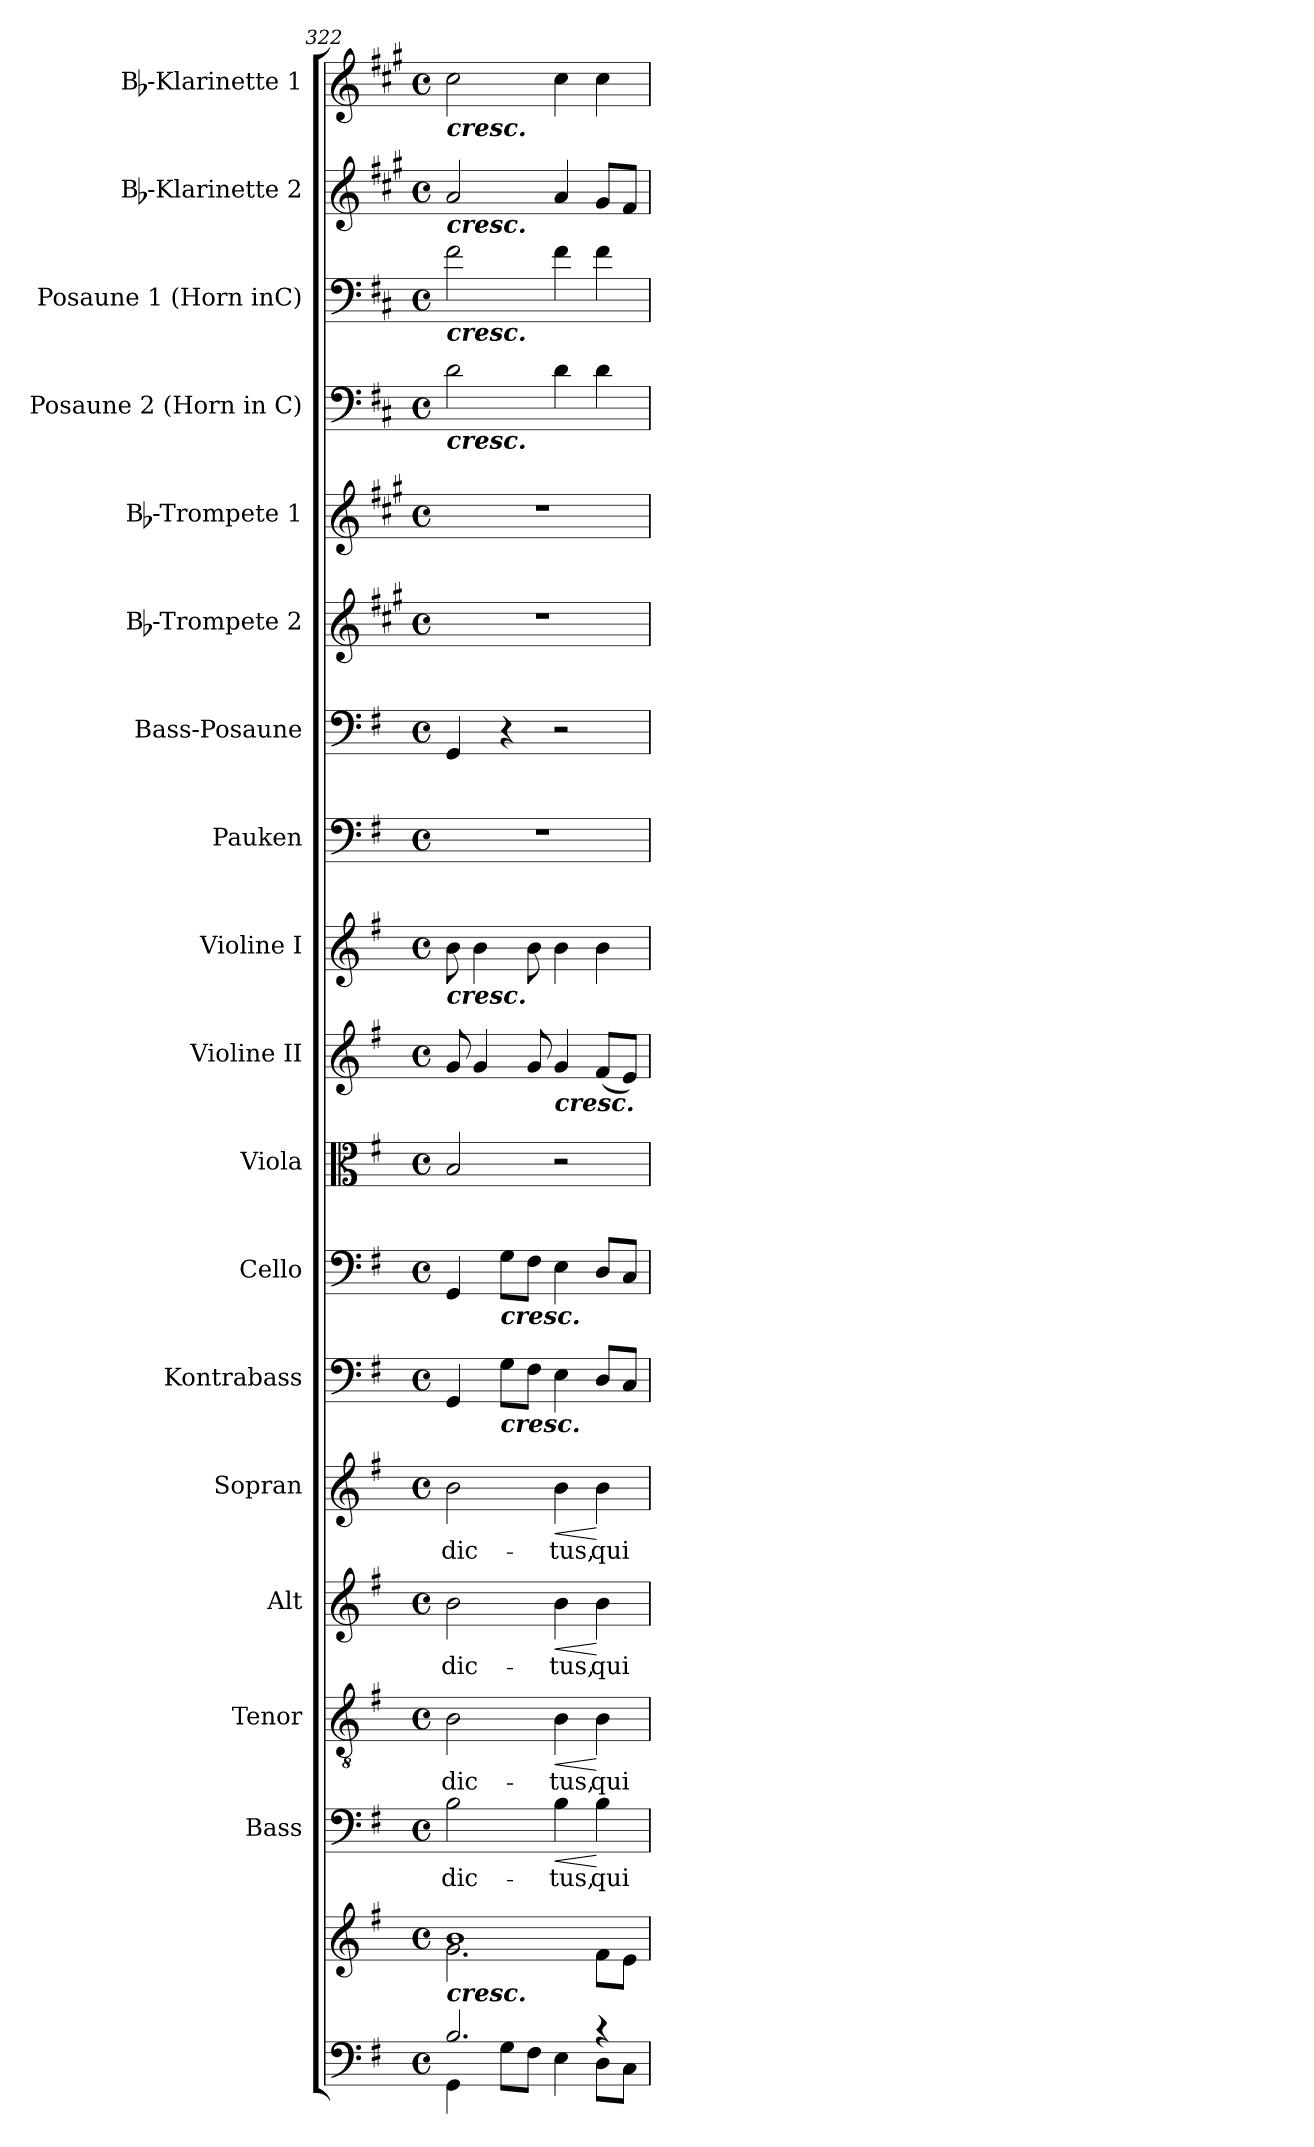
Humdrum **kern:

**kern	**kern	**kern	**text	**dynam	**kern	**text	**dynam	**kern	**text	**dynam	**kern	**text	**dynam	**kern	**kern	**kern	**kern	**kern	**kern	**kern	**kern	**kern	**kern	**kern	**kern	**kern
*part18	*part18	*part17	*part17	*part17	*part16	*part16	*part16	*part15	*part15	*part15	*part14	*part14	*part14	*part13	*part12	*part11	*part10	*part9	*part8	*part7	*part6	*part5	*part4	*part3	*part2	*part1
*staff19	*staff18	*staff17	*staff17	*staff17	*staff16	*staff16	*staff16	*staff15	*staff15	*staff15	*staff14	*staff14	*staff14	*staff13	*staff12	*staff11	*staff10	*staff9	*staff8	*staff7	*staff6	*staff5	*staff4	*staff3	*staff2	*staff1
*	*	*I"Bass	*	*	*I"Tenor	*	*	*I"Alt	*	*	*I"Sopran	*	*	*I"Kontrabass	*I"Cello	*I"Viola	*I"Violine II	*I"Violine I	*I"Pauken	*I"Bass-Posaune	*I"Bb-Trompete 2	*I"Bb-Trompete 1	*I"Posaune 2 (Horn in C)	*I"Posaune 1 (Horn inC)	*I"Bb-Klarinette 2	*I"Bb-Klarinette 1
*	*	*I'B.	*	*	*I'T.	*	*	*I'A.	*	*	*I'S.	*	*	*I'Kb.	*	*I'Vla.	*I'Vl. II	*I'Vl. I	*I'Pk.	*I'B-Pos.	*I'Bb Trp. 2	*I'Bb Trp. 1	*I'Pos. 2	*I'Pos. 1	*I'Bb Kl. 2	*I'Bb Kl. 1
*clefF4	*clefG2	*clefF4	*	*	*clefGv2	*	*	*clefG2	*	*	*clefG2	*	*	*clefF4	*clefF4	*clefC3	*clefG2	*clefG2	*clefF4	*clefF4	*clefG2	*clefG2	*clefF4	*clefF4	*clefG2	*clefG2
*	*	*	*	*	*	*	*	*	*	*	*	*	*	*ITrd7c12	*	*	*	*	*	*	*ITrd1c2	*ITrd1c2	*ITrd4c7	*ITrd4c7	*ITrd1c2	*ITrd1c2
*k[f#]	*k[f#]	*k[f#]	*	*	*k[f#]	*	*	*k[f#]	*	*	*k[f#]	*	*	*k[f#]	*k[f#]	*k[f#]	*k[f#]	*k[f#]	*k[f#]	*k[f#]	*k[f#]	*k[f#]	*k[f#]	*k[f#]	*k[f#]	*k[f#]
*G:	*G:	*G:	*	*	*G:	*	*	*G:	*	*	*G:	*	*	*G:	*G:	*G:	*G:	*G:	*G:	*G:	*G:	*G:	*G:	*G:	*G:	*G:
*M4/4	*M4/4	*M4/4	*	*	*M4/4	*	*	*M4/4	*	*	*M4/4	*	*	*M4/4	*M4/4	*M4/4	*M4/4	*M4/4	*M4/4	*M4/4	*M4/4	*M4/4	*M4/4	*M4/4	*M4/4	*M4/4
*met(c)	*met(c)	*met(c)	*	*	*met(c)	*	*	*met(c)	*	*	*met(c)	*	*	*met(c)	*met(c)	*met(c)	*met(c)	*met(c)	*met(c)	*met(c)	*met(c)	*met(c)	*met(c)	*met(c)	*met(c)	*met(c)
=322	=322	=322	=322	=322	=322	=322	=322	=322	=322	=322	=322	=322	=322	=322	=322	=322	=322	=322	=322	=322	=322	=322	=322	=322	=322	=322
*^	*^	*	*	*	*	*	*	*	*	*	*	*	*	*	*	*	*	*	*	*	*	*	*	*	*	*
!	!	!	!	!	!	!	!	!	!	!	!	!	!	!	!	!	!	!	!	!	!	!	!	!	!	!	!	!LO:TX:b:Bi:t=cresc.
!	!	!	!	!	!	!	!	!	!	!	!	!	!	!	!	!	!	!	!	!	!	!	!	!	!	!	!LO:TX:b:Bi:t=cresc.	!
!	!	!	!	!	!	!	!	!	!	!	!	!	!	!	!	!	!	!	!	!	!	!	!	!	!	!LO:TX:b:Bi:t=cresc.	!	!
!	!	!	!	!	!	!	!	!	!	!	!	!	!	!	!	!	!	!	!	!	!	!	!	!	!LO:TX:b:Bi:t=cresc.	!	!	!
!	!	!	!	!	!	!	!	!	!	!	!	!	!	!	!	!	!	!	!	!LO:TX:b:Bi:t=cresc.	!	!	!	!	!	!	!	!
!	!	!LO:TX:b:Bi:t=cresc.	!	!	!	!	!	!	!	!	!	!	!	!	!	!	!	!	!	!	!	!	!	!	!	!	!	!
!	!	!	!	!	!LO:LY:b	!	!	!LO:LY:b	!	!	!LO:LY:b	!	!	!LO:LY:b	!	!	!	!	!	!	!	!	!	!	!	!	!	!
2.B/	4GG\	1b	2.g\	2B\	-dic-	.	2B\	-dic-	.	2b\	-dic-	.	2b\	-dic-	.	4GGG/	4GG/	2B/	8g/	8b\	1r	4GG/	1r	1r	2G\	2B\	2g/	2b\
.	.	.	.	.	.	.	.	.	.	.	.	.	.	.	.	.	.	.	4g/	4b\	.	.	.	.	.	.	.	.
!	!	!	!	!	!	!	!	!	!	!	!	!	!	!	!	!	!LO:TX:b:Bi:t=cresc.	!	!	!	!	!	!	!	!	!	!	!
!	!	!	!	!	!	!	!	!	!	!	!	!	!	!	!	!LO:TX:b:Bi:t=cresc.	!	!	!	!	!	!	!	!	!	!	!	!
.	8G\L	.	.	.	.	.	.	.	.	.	.	.	.	.	.	8GG\L	8G\L	.	.	.	.	4r	.	.	.	.	.	.
.	8F#\J	.	.	.	.	.	.	.	.	.	.	.	.	.	.	8FF#\J	8F#\J	.	8g/	8b\	.	.	.	.	.	.	.	.
!	!	!	!	!	!	!	!	!	!	!	!	!	!	!	!	!	!	!	!LO:TX:b:Bi:t=cresc.	!	!	!	!	!	!	!	!	!
!	!	!	!	!	!LO:LY:b	!LO:HP:b	!	!LO:LY:b	!LO:HP:b	!	!LO:LY:b	!LO:HP:b	!	!LO:LY:b	!LO:HP:b	!	!	!	!	!	!	!	!	!	!	!	!	!
.	4E\	.	.	4B\	-tus,	<	4B\	-tus,	<	4b\	-tus,	<	4b\	-tus,	<	4EE\	4E\	2r	4g/	4b\	.	2r	.	.	4G\	4B\	4g/	4b\
!	!	!	!	!	!LO:LY:b	!	!	!LO:LY:b	!	!	!LO:LY:b	!	!	!LO:LY:b	!	!	!	!	!	!	!	!	!	!	!	!	!	!
4rB	8D\L	.	8f#\L	4B\	qui	[	4B\	qui	[	4b\	qui	[	4b\	qui	[	8DD/L	8D/L	.	(<8f#/L	4b\	.	.	.	.	4G\	4B\	8f#/L	4b\
.	8C\J	.	8e\J	.	.	.	.	.	.	.	.	.	.	.	.	8CC/J	8C/J	.	8e/J)	.	.	.	.	.	.	.	8e/J	.
*v	*v	*	*	*	*	*	*	*	*	*	*	*	*	*	*	*	*	*	*	*	*	*	*	*	*	*	*	*
*	*v	*v	*	*	*	*	*	*	*	*	*	*	*	*	*	*	*	*	*	*	*	*	*	*	*	*	*
=	=	=	=	=	=	=	=	=	=	=	=	=	=	=	=	=	=	=	=	=	=	=	=	=	=	=
*-	*-	*-	*-	*-	*-	*-	*-	*-	*-	*-	*-	*-	*-	*-	*-	*-	*-	*-	*-	*-	*-	*-	*-	*-	*-	*-
